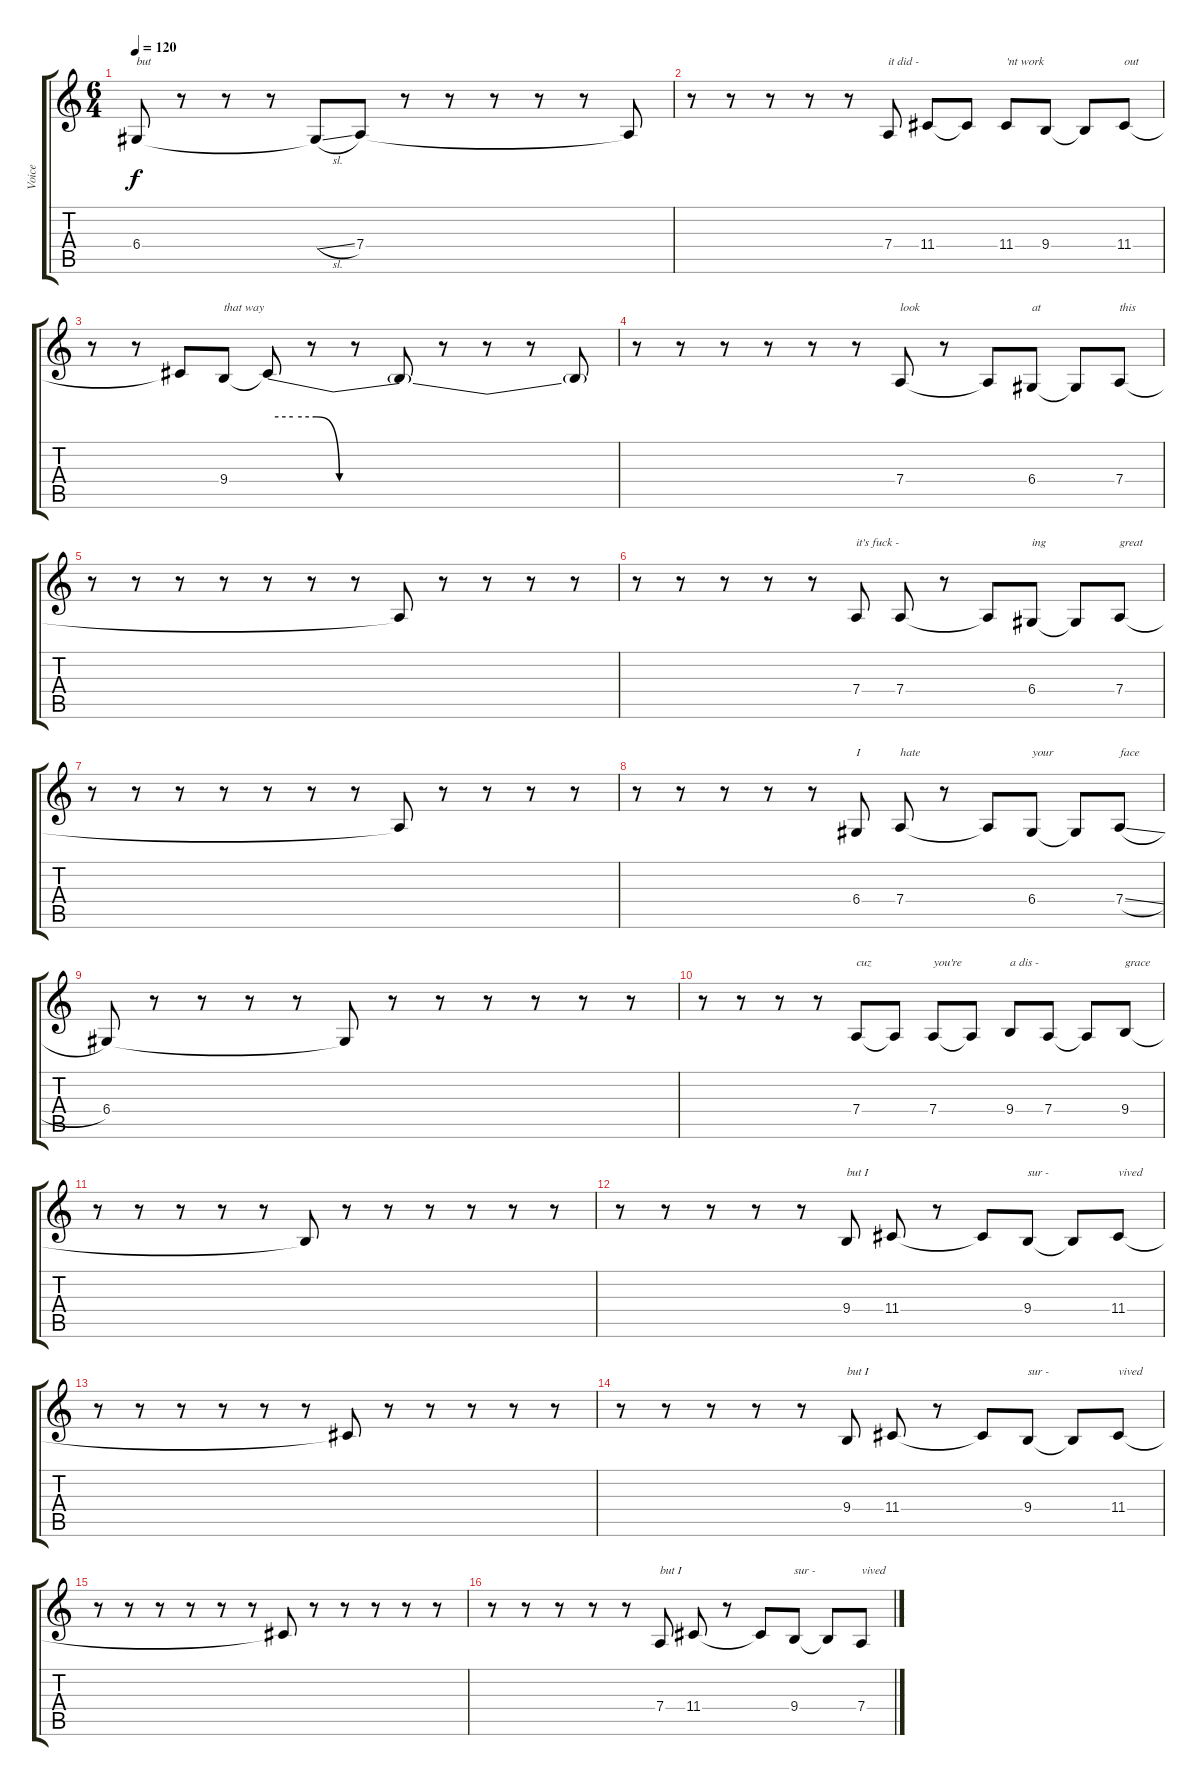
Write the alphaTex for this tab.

\track ("Voice" "Voice") {instrument oboe}
\staff {score tabs}
\tuning (E4 B3 G3 D3 A2 E2) {hide}
\ts (6 4)
\tempo 120
\clef g2
\ks c
6.4.8{txt "but" dy f} r.8 r.8 r.8 6.4{sl t}.8 7.4.8 r.8 r.8 r.8 r.8 r.8 7.4{t}.8 |
r.8 r.8 r.8 r.8 r.8 7.4.8{txt "it did -"} 11.4.8 11.4{t}.8 11.4.8{txt "'nt work"} 9.4.8 9.4{t}.8 11.4.8{txt "out"} |
r.8 r.8 11.4{t}.8 9.4.8{txt "that way"} 9.4{be (custom 0 4 4 4 8 4 12 0 30 0 60 0) t}.8 r.8 r.8 9.4{t}.8 r.8 r.8 r.8 9.4{t}.8 |
r.8 r.8 r.8 r.8 r.8 r.8 7.4.8{txt "look"} r.8 7.4{t}.8 6.4.8{txt "at"} 6.4{t}.8 7.4.8{txt "this"} |
r.8 r.8 r.8 r.8 r.8 r.8 r.8 7.4{t}.8 r.8 r.8 r.8 r.8 |
r.8 r.8 r.8 r.8 r.8 7.4.8{txt "it's fuck -"} 7.4.8 r.8 7.4{t}.8 6.4.8{txt "ing"} 6.4{t}.8 7.4.8{txt "great"} |
r.8 r.8 r.8 r.8 r.8 r.8 r.8 7.4{t}.8 r.8 r.8 r.8 r.8 |
r.8 r.8 r.8 r.8 r.8 6.4.8{txt "I"} 7.4.8{txt "hate"} r.8 7.4{t}.8 6.4.8{txt "your"} 6.4{t}.8 7.4{sl}.8{txt "face"} |
6.4.8 r.8 r.8 r.8 r.8 6.4{t}.8 r.8 r.8 r.8 r.8 r.8 r.8 |
r.8 r.8 r.8 r.8 7.4.8{txt "cuz "} 7.4{t}.8 7.4.8{txt "you're"} 7.4{t}.8 9.4.8{txt "a dis -"} 7.4.8 7.4{t}.8 9.4.8{txt "grace"} |
r.8 r.8 r.8 r.8 r.8 9.4{t}.8 r.8 r.8 r.8 r.8 r.8 r.8 |
r.8 r.8 r.8 r.8 r.8 9.4.8{txt "but I"} 11.4.8 r.8 11.4{t}.8 9.4.8{txt "sur -"} 9.4{t}.8 11.4.8{txt "vived"} |
r.8 r.8 r.8 r.8 r.8 r.8 11.4{t}.8 r.8 r.8 r.8 r.8 r.8 |
r.8 r.8 r.8 r.8 r.8 9.4.8{txt "but I"} 11.4.8 r.8 11.4{t}.8 9.4.8{txt "sur -"} 9.4{t}.8 11.4.8{txt "vived"} |
r.8 r.8 r.8 r.8 r.8 r.8 11.4{t}.8 r.8 r.8 r.8 r.8 r.8 |
r.8 r.8 r.8 r.8 r.8 7.4.8{txt "but I"} 11.4.8 r.8 11.4{t}.8 9.4.8{txt "sur -"} 9.4{t}.8 7.4.8{txt "vived"}
